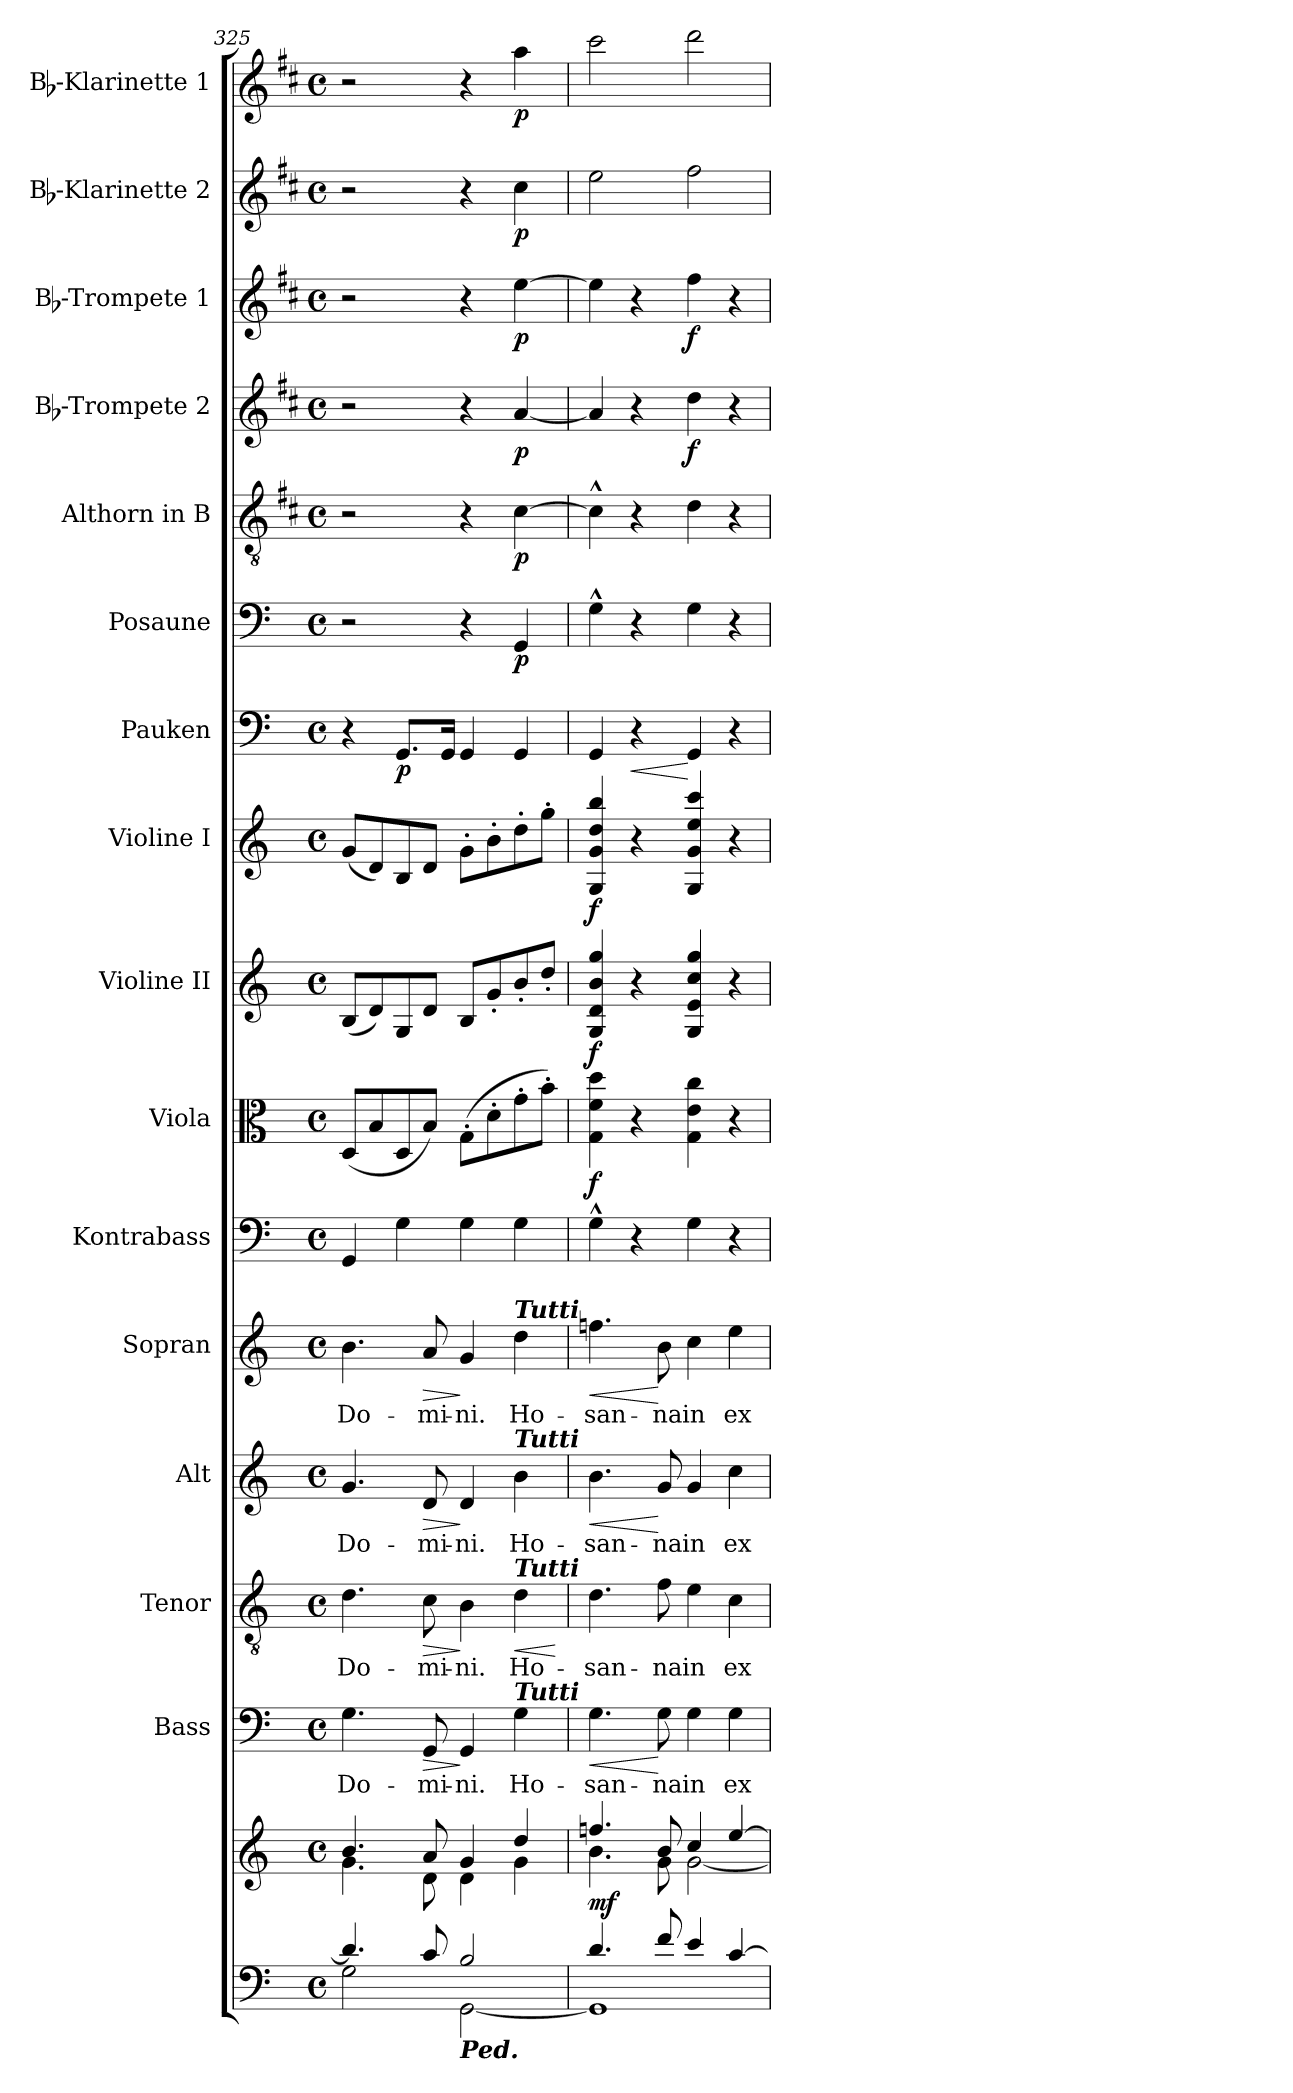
**kern	**kern	**dynam	**kern	**text	**dynam	**kern	**text	**dynam	**kern	**text	**dynam	**kern	**text	**dynam	**kern	**kern	**dynam	**kern	**dynam	**kern	**dynam	**kern	**dynam	**kern	**dynam	**kern	**dynam	**kern	**dynam	**kern	**dynam	**kern	**dynam	**kern	**dynam
*part16	*part16	*part16	*part15	*part15	*part15	*part14	*part14	*part14	*part13	*part13	*part13	*part12	*part12	*part12	*part11	*part10	*part10	*part9	*part9	*part8	*part8	*part7	*part7	*part6	*part6	*part5	*part5	*part4	*part4	*part3	*part3	*part2	*part2	*part1	*part1
*staff17	*staff16	*staff16/17	*staff15	*staff15	*staff15	*staff14	*staff14	*staff14	*staff13	*staff13	*staff13	*staff12	*staff12	*staff12	*staff11	*staff10	*staff10	*staff9	*staff9	*staff8	*staff8	*staff7	*staff7	*staff6	*staff6	*staff5	*staff5	*staff4	*staff4	*staff3	*staff3	*staff2	*staff2	*staff1	*staff1
*	*	*	*I"Bass	*	*	*I"Tenor	*	*	*I"Alt	*	*	*I"Sopran	*	*	*I"Kontrabass	*I"Viola	*	*I"Violine II	*	*I"Violine I	*	*I"Pauken	*	*I"Posaune	*	*I"Althorn in B	*	*I"Bb-Trompete 2	*	*I"Bb-Trompete 1	*	*I"Bb-Klarinette 2	*	*I"Bb-Klarinette 1	*
*	*	*	*I'B.	*	*	*I'T.	*	*	*I'A.	*	*	*I'S.	*	*	*I'Kb.	*I'Vla.	*	*I'Vl. II	*	*I'Vl. I	*	*I'Pk.	*	*I'Pos.	*	*	*	*I'Bb Trp. 2	*	*I'Bb Trp. 1	*	*I'Bb Kl. 2	*	*I'Bb Kl. 1	*
*clefF4	*clefG2	*	*clefF4	*	*	*clefGv2	*	*	*clefG2	*	*	*clefG2	*	*	*clefF4	*clefC3	*	*clefG2	*	*clefG2	*	*clefF4	*	*clefF4	*	*clefGv2	*	*clefG2	*	*clefG2	*	*clefG2	*	*clefG2	*
*	*	*	*	*	*	*	*	*	*	*	*	*	*	*	*ITrd7c12	*	*	*	*	*	*	*	*	*	*	*ITrd1c2	*	*ITrd1c2	*	*ITrd1c2	*	*ITrd1c2	*	*ITrd1c2	*
*k[]	*k[]	*	*k[]	*	*	*k[]	*	*	*k[]	*	*	*k[]	*	*	*k[]	*k[]	*	*k[]	*	*k[]	*	*k[]	*	*k[]	*	*k[]	*	*k[]	*	*k[]	*	*k[]	*	*k[]	*
*C:	*C:	*	*C:	*	*	*C:	*	*	*C:	*	*	*C:	*	*	*C:	*C:	*	*C:	*	*C:	*	*C:	*	*C:	*	*C:	*	*C:	*	*C:	*	*C:	*	*C:	*
*M4/4	*M4/4	*	*M4/4	*	*	*M4/4	*	*	*M4/4	*	*	*M4/4	*	*	*M4/4	*M4/4	*	*M4/4	*	*M4/4	*	*M4/4	*	*M4/4	*	*M4/4	*	*M4/4	*	*M4/4	*	*M4/4	*	*M4/4	*
*met(c)	*met(c)	*	*met(c)	*	*	*met(c)	*	*	*met(c)	*	*	*met(c)	*	*	*met(c)	*met(c)	*	*met(c)	*	*met(c)	*	*met(c)	*	*met(c)	*	*met(c)	*	*met(c)	*	*met(c)	*	*met(c)	*	*met(c)	*
=325	=325	=325	=325	=325	=325	=325	=325	=325	=325	=325	=325	=325	=325	=325	=325	=325	=325	=325	=325	=325	=325	=325	=325	=325	=325	=325	=325	=325	=325	=325	=325	=325	=325	=325	=325
*^	*^	*	*	*	*	*	*	*	*	*	*	*	*	*	*	*	*	*	*	*	*	*	*	*	*	*	*	*	*	*	*	*	*	*	*
!	!	!	!	!	!	!LO:LY:b	!	!	!LO:LY:b	!	!	!LO:LY:b	!	!	!LO:LY:b	!	!	!	!	!	!	!	!	!	!	!	!	!	!	!	!	!	!	!	!	!	!
4.d/]	2G\	4.b/	4.g\	.	4.G\	Do-	.	4.d\	Do-	.	4.g/	Do-	.	4.b\	Do-	.	4GGG/	(<8D/L	.	(<8B/L	.	(<8g/L	.	4r	.	2r	.	2r	.	2r	.	2r	.	2r	.	2r	.
.	.	.	.	.	.	.	.	.	.	.	.	.	.	.	.	.	.	8B/	.	8d/)	.	8d/)	.	.	.	.	.	.	.	.	.	.	.	.	.	.	.
!	!	!	!	!	!	!	!	!	!	!	!	!	!	!	!	!	!	!	!	!	!	!	!	!	!LO:DY:b	!	!	!	!	!	!	!	!	!	!	!	!
.	.	.	.	.	.	.	.	.	.	.	.	.	.	.	.	.	4GG\	8D/	.	8G/	.	8B/	.	8.GG/L	p	.	.	.	.	.	.	.	.	.	.	.	.
!	!	!	!	!	!	!LO:LY:b	!LO:HP:b	!	!LO:LY:b	!LO:HP:b	!	!LO:LY:b	!LO:HP:b	!	!LO:LY:b	!LO:HP:b	!	!	!	!	!	!	!	!	!	!	!	!	!	!	!	!	!	!	!	!	!
8c/	.	8a/	8d\	.	8GG/	-mi-	>	8c\	-mi-	>	8d/	-mi-	>	8a/	-mi-	>	.	8B/J)	.	8d/J	.	8d/J	.	.	.	.	.	.	.	.	.	.	.	.	.	.	.
.	.	.	.	.	.	.	.	.	.	.	.	.	.	.	.	.	.	.	.	.	.	.	.	16GG/Jk	.	.	.	.	.	.	.	.	.	.	.	.	.
!LO:TX:b:Bi:t=Ped.	!	!	!	!	!	!	!	!	!	!	!	!	!	!	!	!	!	!	!	!	!	!	!	!	!	!	!	!	!	!	!	!	!	!	!	!	!
!	!	!	!	!	!	!LO:LY:b	!	!	!LO:LY:b	!	!	!LO:LY:b	!	!	!LO:LY:b	!	!	!	!	!	!	!	!	!	!	!	!	!	!	!	!	!	!	!	!	!	!
2B/	[<2GG\	4g/	4d\	.	4GG/	-ni.	]	4B\	-ni.	]	4d/	-ni.	]	4g/	-ni.	]	4GG\	(>8G'>\L	.	8B/L	.	8g'>\L	.	4GG/	.	4r	.	4r	.	4r	.	4r	.	4r	.	4r	.
.	.	.	.	.	.	.	.	.	.	.	.	.	.	.	.	.	.	8d'>\	.	8g'</	.	8b'>\	.	.	.	.	.	.	.	.	.	.	.	.	.	.	.
!	!	!	!	!	!	!	!	!	!	!	!	!	!	!LO:TX:a:Bi:t=Tutti	!	!	!	!	!	!	!	!	!	!	!	!	!	!	!	!	!	!	!	!	!	!	!
!	!	!	!	!	!	!	!	!	!	!	!LO:TX:a:Bi:t=Tutti	!	!	!	!	!	!	!	!	!	!	!	!	!	!	!	!	!	!	!	!	!	!	!	!	!	!
!	!	!	!	!	!	!	!	!LO:TX:a:Bi:t=Tutti	!	!	!	!	!	!	!	!	!	!	!	!	!	!	!	!	!	!	!	!	!	!	!	!	!	!	!	!	!
!	!	!	!	!	!LO:TX:a:Bi:t=Tutti	!	!	!	!	!	!	!	!	!	!	!	!	!	!	!	!	!	!	!	!	!	!	!	!	!	!	!	!	!	!	!	!
!	!	!	!	!	!	!LO:LY:b	!	!	!LO:LY:b	!LO:HP:b	!	!LO:LY:b	!	!	!LO:LY:b	!	!	!	!	!	!	!	!	!	!	!	!LO:DY:b	!	!LO:DY:b	!	!LO:DY:b	!	!LO:DY:b	!	!LO:DY:b	!	!LO:DY:b
.	.	4dd/	4g\	.	4G\	Ho-	.	4d\	Ho-	<	4b\	Ho-	.	4dd\	Ho-	.	4GG\	8g'>\	.	8b'</	.	8dd'>\	.	4GG/	.	4GG/	p	[4B\	p	[4g/	p	[4dd\	p	4b\	p	4gg\	p
.	.	.	.	.	.	.	.	.	.	.	.	.	.	.	.	.	.	8b'>\J)	.	8dd'</J	.	8gg'>\J	.	.	.	.	.	.	.	.	.	.	.	.	.	.	.
*v	*v	*	*	*	*	*	*	*	*	*	*	*	*	*	*	*	*	*	*	*	*	*	*	*	*	*	*	*	*	*	*	*	*	*	*	*	*
*	*v	*v	*	*	*	*	*	*	*	*	*	*	*	*	*	*	*	*	*	*	*	*	*	*	*	*	*	*	*	*	*	*	*	*	*	*
.	.	.	.	.	.	.	.	[	.	.	.	.	.	.	.	.	.	.	.	.	.	.	.	.	.	.	.	.	.	.	.	.	.	.	.
=326	=326	=326	=326	=326	=326	=326	=326	=326	=326	=326	=326	=326	=326	=326	=326	=326	=326	=326	=326	=326	=326	=326	=326	=326	=326	=326	=326	=326	=326	=326	=326	=326	=326	=326	=326
*^	*^	*	*	*	*	*	*	*	*	*	*	*	*	*	*	*	*	*	*	*	*	*	*	*	*	*	*	*	*	*	*	*	*	*	*
!	!	!	!	!LO:DY:b	!	!LO:LY:b	!LO:HP:b	!	!LO:LY:b	!	!	!LO:LY:b	!LO:HP:b	!	!LO:LY:b	!LO:HP:b	!	!	!LO:DY:b	!	!LO:DY:b	!	!LO:DY:b	!	!	!	!	!	!	!	!	!	!	!	!	!	!
4.d/	1GG]	4.ffn/	4.b\	mf	4.G\	-san-	<	4.d\	-san-	.	4.b\	-san-	<	4.ffn\	-san-	<	4GG^^>\	4G\ 4f\ 4dd\	f	4G/ 4d/ 4b/ 4gg/	f	4G/ 4g/ 4dd/ 4bb/	f	4GG/	.	4G^^>\	.	4B^^>\]	.	4g/]	.	4dd\]	.	2dd\	.	2bb\	.
!	!	!	!	!	!	!	!	!	!	!	!	!	!	!	!	!	!	!	!	!	!	!	!	!	!LO:HP:b	!	!	!	!	!	!	!	!	!	!	!	!
.	.	.	.	.	.	.	.	.	.	.	.	.	.	.	.	.	4r	4r	.	4r	.	4r	.	4r	<	4r	.	4r	.	4r	.	4r	.	.	.	.	.
!	!	!	!	!	!	!LO:LY:b	!	!	!LO:LY:b	!	!	!LO:LY:b	!	!	!LO:LY:b	!	!	!	!	!	!	!	!	!	!	!	!	!	!	!	!	!	!	!	!	!	!
8f/	.	8b/	8g\	.	8G\	-na	[	8f\	-na	.	8g/	-na	[	8b\	-na	[	.	.	.	.	.	.	.	.	.	.	.	.	.	.	.	.	.	.	.	.	.
!	!	!	!	!	!	!LO:LY:b	!	!	!LO:LY:b	!	!	!LO:LY:b	!	!	!LO:LY:b	!	!	!	!	!	!	!	!	!	!	!	!	!	!	!	!LO:DY:b	!	!LO:DY:b	!	!	!	!
4e/	.	4cc/	[<2g\	.	4G\	in	.	4e\	in	.	4g/	in	.	4cc\	in	.	4GG\	4G\ 4e\ 4cc\	.	4G/ 4e/ 4cc/ 4gg/	.	4G/ 4g/ 4ee/ 4ccc/	.	4GG/	[	4G\	.	4c\	.	4cc\	f	4ee\	f	2ee\	.	2ccc\	.
!	!	!	!	!	!	!LO:LY:b	!	!	!LO:LY:b	!	!	!LO:LY:b	!	!	!LO:LY:b	!	!	!	!	!	!	!	!	!	!	!	!	!	!	!	!	!	!	!	!	!	!
[>4c/	.	[>4ee/	.	.	4G\	ex-	.	4c\	ex-	.	4cc\	ex-	.	4ee\	ex-	.	4r	4r	.	4r	.	4r	.	4r	.	4r	.	4r	.	4r	.	4r	.	.	.	.	.
*v	*v	*	*	*	*	*	*	*	*	*	*	*	*	*	*	*	*	*	*	*	*	*	*	*	*	*	*	*	*	*	*	*	*	*	*	*	*
*	*v	*v	*	*	*	*	*	*	*	*	*	*	*	*	*	*	*	*	*	*	*	*	*	*	*	*	*	*	*	*	*	*	*	*	*	*
=	=	=	=	=	=	=	=	=	=	=	=	=	=	=	=	=	=	=	=	=	=	=	=	=	=	=	=	=	=	=	=	=	=	=	=
*-	*-	*-	*-	*-	*-	*-	*-	*-	*-	*-	*-	*-	*-	*-	*-	*-	*-	*-	*-	*-	*-	*-	*-	*-	*-	*-	*-	*-	*-	*-	*-	*-	*-	*-	*-
